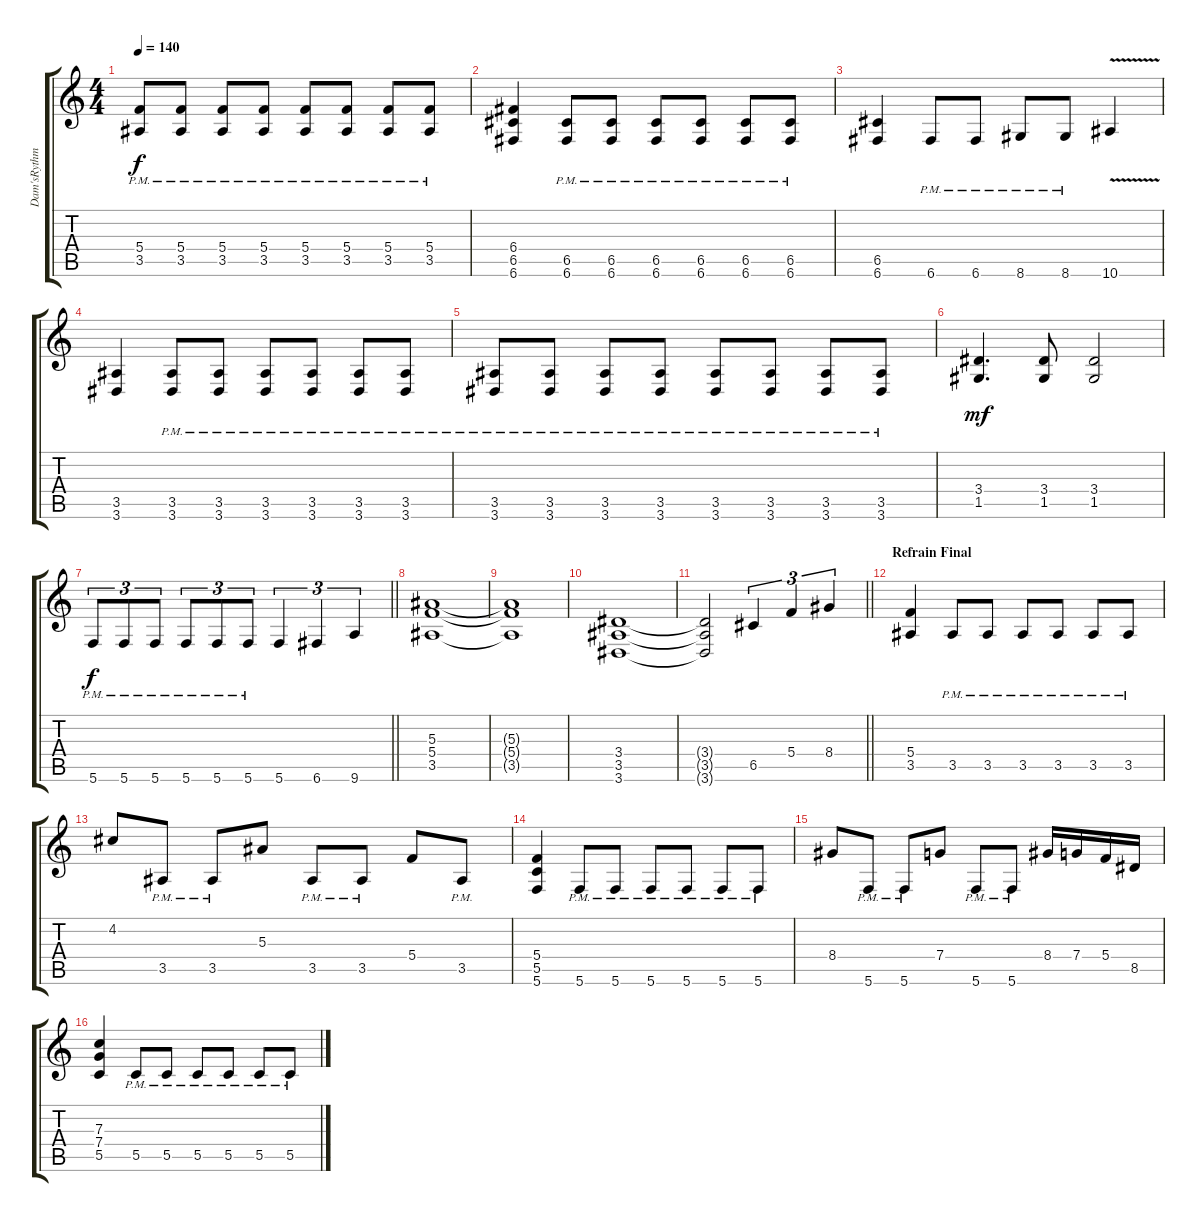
\track ("Dam'sRythm" "Dam'sRythm") {instrument distortionguitar}
\staff {score tabs}
\tuning (D4 A3 F3 C3 G2 C2) {hide}
\ts (4 4)
\tempo 140
\clef g2
\ks c
(5.4{pm} 3.5{pm}).8{dy f} (5.4{pm} 3.5{pm}).8 (5.4{pm} 3.5{pm}).8 (5.4{pm} 3.5{pm}).8 (5.4{pm} 3.5{pm}).8 (5.4{pm} 3.5{pm}).8 (5.4{pm} 3.5{pm}).8 (5.4{pm} 3.5{pm}).8 |
(6.4 6.5 6.6).4 (6.5{pm} 6.6{pm}).8 (6.5{pm} 6.6{pm}).8 (6.5{pm} 6.6{pm}).8 (6.5{pm} 6.6{pm}).8 (6.5{pm} 6.6{pm}).8 (6.5{pm} 6.6{pm}).8 |
(6.5 6.6).4 6.6{pm}.8 6.6{pm}.8 8.6{pm}.8 8.6{pm}.8 10.6{v}.4 |
(3.5 3.6).4 (3.5{pm} 3.6{pm}).8 (3.5{pm} 3.6{pm}).8 (3.5{pm} 3.6{pm}).8 (3.5{pm} 3.6{pm}).8 (3.5{pm} 3.6{pm}).8 (3.5{pm} 3.6{pm}).8 |
(3.5{pm} 3.6{pm}).8 (3.5{pm} 3.6{pm}).8 (3.5{pm} 3.6{pm}).8 (3.5{pm} 3.6{pm}).8 (3.5{pm} 3.6{pm}).8 (3.5{pm} 3.6{pm}).8 (3.5{pm} 3.6{pm}).8 (3.5{pm} 3.6{pm}).8 |
(3.4 1.5).4{d dy mf} (3.4 1.5).8 (3.4 1.5).2 |
\barLineRight lightlight
5.6{pm}.8{tu (3 2) dy f} 5.6{pm}.8{tu (3 2)} 5.6{pm}.8{tu (3 2)} 5.6{pm}.8{tu (3 2)} 5.6{pm}.8{tu (3 2)} 5.6{pm}.8{tu (3 2)} 5.6.4{tu (3 2)} 6.6.4{tu (3 2)} 9.6.4{tu (3 2)} |
(5.3 5.4 3.5).1 |
(5.3{t} 5.4{t} 3.5{t}).1 |
(3.4 3.5 3.6).1 |
\barLineRight lightlight
(3.4{t} 3.5{t} 3.6{t}).2 6.5.4{tu (3 2)} 5.4.4{tu (3 2)} 8.4.4{tu (3 2)} |
\section ("" "Refrain Final")
(5.4 3.5).4 3.5{pm}.8 3.5{pm}.8 3.5{pm}.8 3.5{pm}.8 3.5{pm}.8 3.5{pm}.8 |
4.2.8 3.5{pm}.8 3.5{pm}.8 5.3.8 3.5{pm}.8 3.5{pm}.8 5.4.8 3.5{pm}.8 |
(5.4 5.5 5.6).4 5.6{pm}.8 5.6{pm}.8 5.6{pm}.8 5.6{pm}.8 5.6{pm}.8 5.6{pm}.8 |
8.4.8 5.6{pm}.8 5.6{pm}.8 7.4.8 5.6{pm}.8 5.6{pm}.8 8.4.16 7.4.16 5.4.16 8.5.16 |
(7.3 7.4 5.5).4 5.5{pm}.8 5.5{pm}.8 5.5{pm}.8 5.5{pm}.8 5.5{pm}.8 5.5{pm}.8
